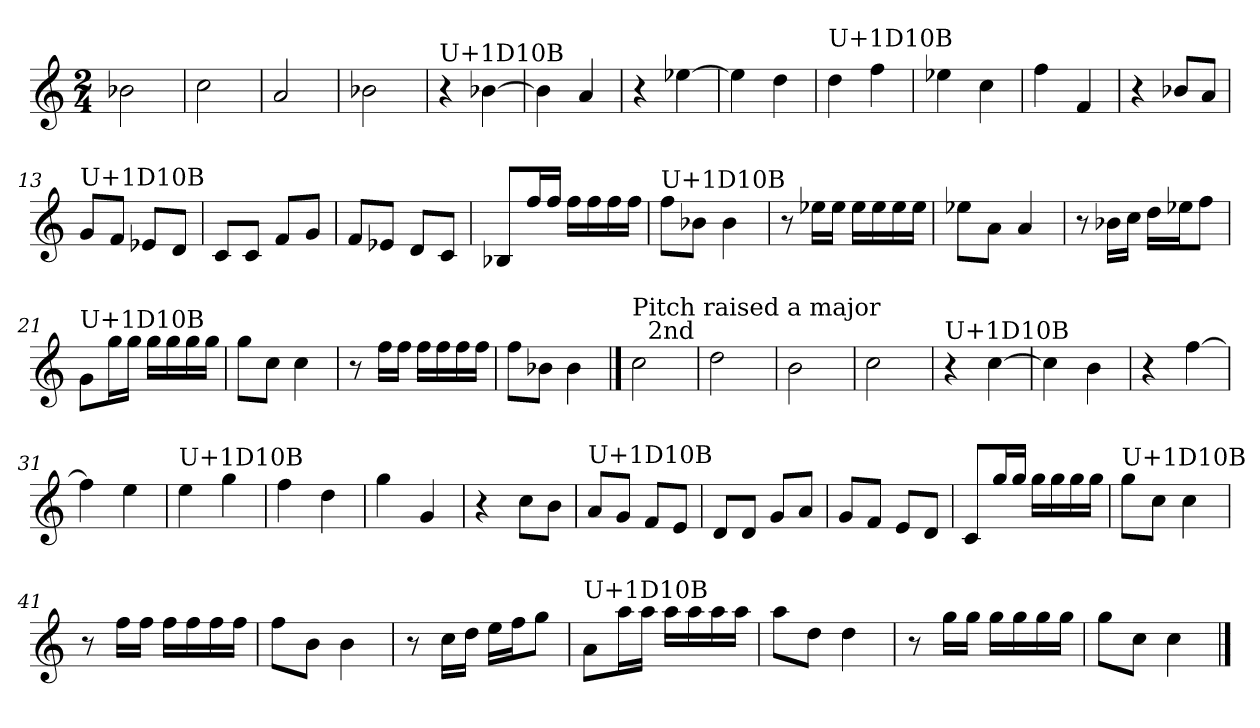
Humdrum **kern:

**kern
*part1
*staff1
*clefG2
*M2/4
=1
2b-\
=2
2cc\
=3
2a/
=4
2b-\
=5
!LO:TX:a:t=U+1D10B
4r
[4b-\
=6
4b-\]
4a/
=7
4r
[4ee-\
=8
4ee-\]
4dd\
=9
!LO:TX:a:t=U+1D10B
4dd\
4ff\
=10
4ee-\
4cc\
!!LO:LB:g=z
=11
4ff\
4f/
=12
4r
8b-/L
8a/J
=13
!LO:TX:a:t=U+1D10B
8g/L
8f/J
8e-/L
8d/J
=14
8c/L
8c/J
8f/L
8g/J
=15
8f/L
8e-/J
8d/L
8c/J
!!LO:LB:g=z
=16
8B-/L
16ff/L
16ff/JJ
16ff\LL
16ff\
16ff\
16ff\JJ
=17
!LO:TX:a:t=U+1D10B
8ff\L
8b-\J
4b-\
=18
8r
16ee-\LL
16ee-\JJ
16ee-\LL
16ee-\
16ee-\
16ee-\JJ
=19
8ee-\L
8a\J
4a/
=20
8r
16b-\LL
16cc\JJ
16dd\LL
16ee-\J
8ff\J
!!LO:LB:g=z
=21
!LO:TX:a:t=U+1D10B
8g\L
16gg\L
16gg\JJ
16gg\LL
16gg\
16gg\
16gg\JJ
=22
8gg\L
8cc\J
4cc\
=23
8r
16ff\LL
16ff\JJ
16ff\LL
16ff\
16ff\
16ff\JJ
=
8ff\L
8b-\J
4b-\
==24
!LO:TX:a:t=Pitch raised a major\n                           2nd
2cc\
=25
2dd\
=26
2b\
=27
2cc\
=28
!LO:TX:a:t=U+1D10B
4r
[4cc\
=29
4cc\]
4b\
=30
4r
[4ff\
=31
4ff\]
4ee\
=32
!LO:TX:a:t=U+1D10B
4ee\
4gg\
=33
4ff\
4dd\
!!LO:LB:g=z
=34
4gg\
4g/
=35
4r
8cc\L
8b\J
=36
!LO:TX:a:t=U+1D10B
8a/L
8g/J
8f/L
8e/J
=37
8d/L
8d/J
8g/L
8a/J
=38
8g/L
8f/J
8e/L
8d/J
!!LO:LB:g=z
=39
8c/L
16gg/L
16gg/JJ
16gg\LL
16gg\
16gg\
16gg\JJ
=40
!LO:TX:a:t=U+1D10B
8gg\L
8cc\J
4cc\
=41
8r
16ff\LL
16ff\JJ
16ff\LL
16ff\
16ff\
16ff\JJ
=42
8ff\L
8b\J
4b\
=43
8r
16cc\LL
16dd\JJ
16ee\LL
16ff\J
8gg\J
!!LO:LB:g=z
=44
!LO:TX:a:t=U+1D10B
8a\L
16aa\L
16aa\JJ
16aa\LL
16aa\
16aa\
16aa\JJ
=45
8aa\L
8dd\J
4dd\
=46
8r
16gg\LL
16gg\JJ
16gg\LL
16gg\
16gg\
16gg\JJ
=47
8gg\L
8cc\J
4cc\
==
*-
